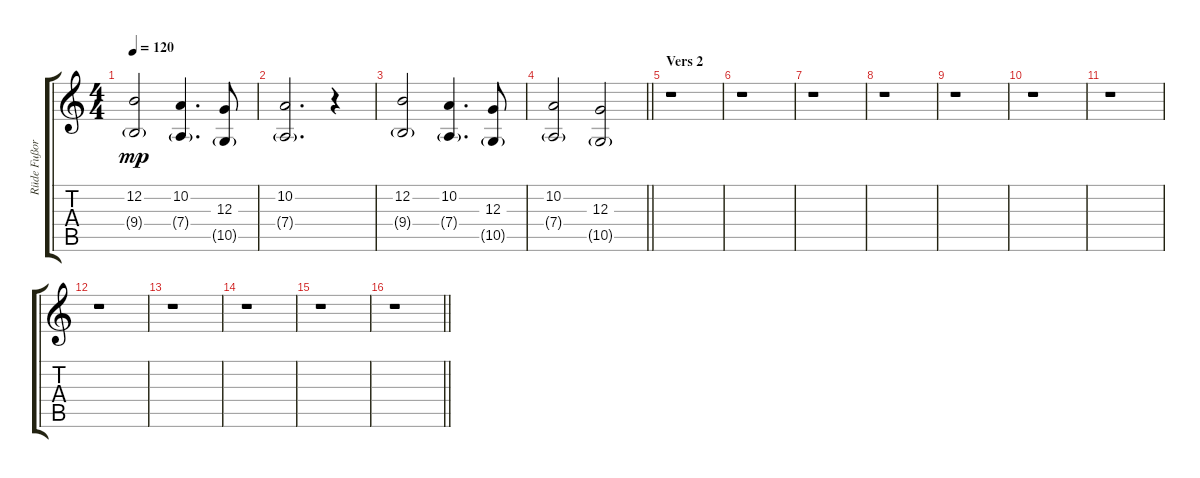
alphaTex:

\track ("Rüde Fußorgel" "Rüde Fußor") {instrument drawbarorgan}
\staff {score tabs}
\tuning (E4 B3 G3 D3 A2 E2) {hide}
\ts (4 4)
\tempo 120
\clef g2
\ks c
(12.2 9.4{g}).2{dy mp} (10.2 7.4{g}).4{d} (12.3 10.5{g}).8 |
(10.2 7.4{g}).2{d} r.4 |
(12.2 9.4{g}).2 (10.2 7.4{g}).4{d} (12.3 10.5{g}).8 |
\barLineRight lightlight
(10.2 7.4{g}).2 (12.3 10.5{g}).2 |
\section ("" "Vers 2")
r.1 |
r.1 |
r.1 |
r.1 |
r.1 |
r.1 |
r.1 |
r.1 |
r.1 |
r.1 |
r.1 |
\barLineRight lightlight
r.1
